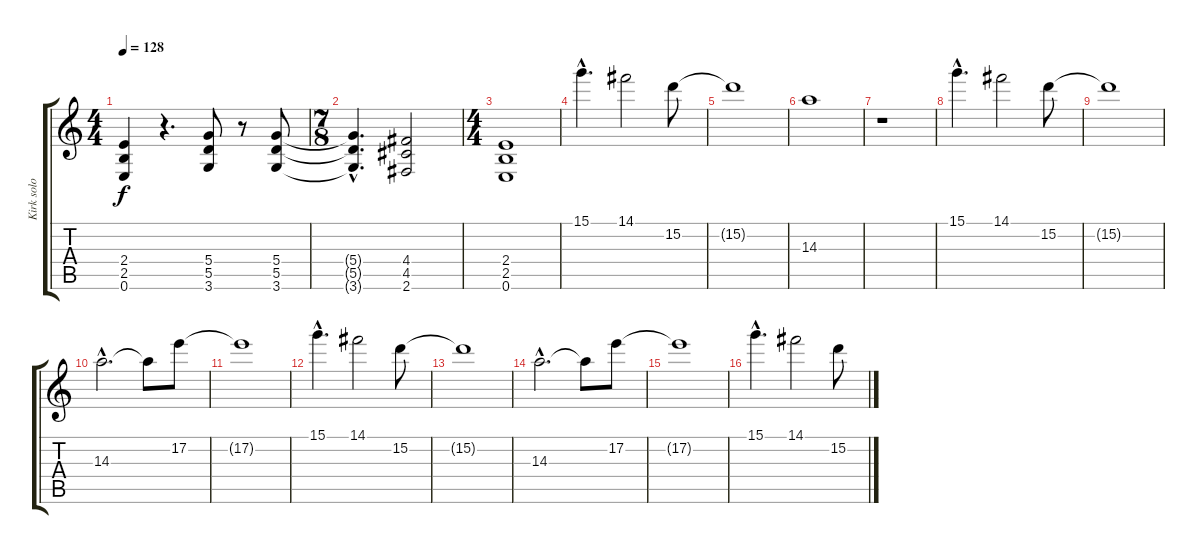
\track ("Kirk solo" "Kirk solo") {instrument distortionguitar}
\staff {score tabs}
\tuning (E4 B3 G3 D3 A2 E2) {hide}
\ts (4 4)
\tempo 128
\clef g2
\ks c
(2.4 2.5 0.6).4{dy f} r.4{d} (5.4 5.5 3.6).8 r.8 (5.4 5.5 3.6).8 |
\ts (7 8)
(5.4{hac t} 5.5{hac t} 3.6{hac t}).4{d} (4.4 4.5 2.6).2 |
\ts (4 4)
(2.4 2.5 0.6).1 |
15.1{hac}.4{d volume 9} 14.1.2 15.2.8 |
15.2{t}.1 |
14.3.1 |
r.1 |
15.1{hac}.4{d} 14.1.2 15.2.8 |
15.2{t}.1 |
14.3{hac}.2{d} 14.3{t}.8 17.2.8 |
17.2{t}.1 |
15.1{hac}.4{d} 14.1.2 15.2.8 |
15.2{t}.1 |
14.3{hac}.2{d} 14.3{t}.8 17.2.8 |
17.2{t}.1 |
15.1{hac}.4{d} 14.1.2 15.2.8
